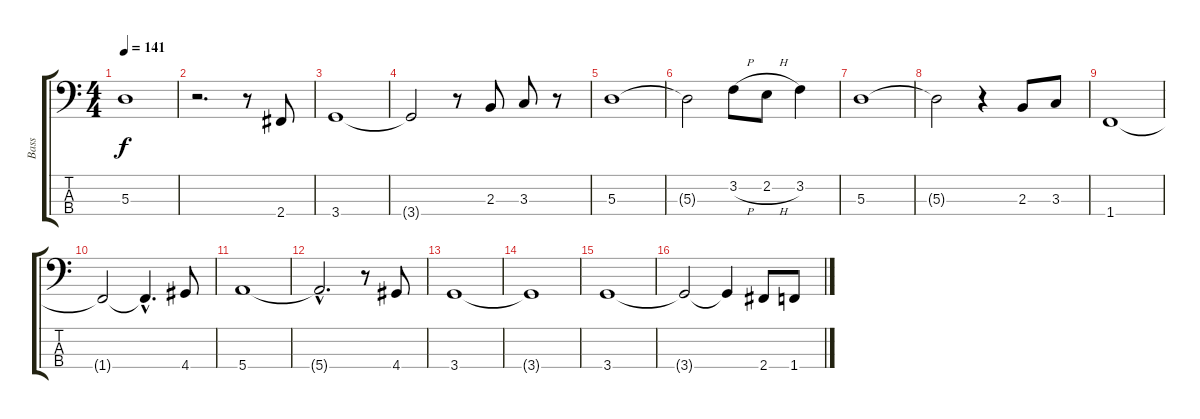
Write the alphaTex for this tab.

\track ("Bass" "Bass") {instrument electricbassfinger}
\staff {score tabs}
\tuning (G2 D2 A1 E1) {hide}
\ts (4 4)
\tempo 141
\clef f4
\ks c
5.3.1{dy f} |
r.2{d} r.8 2.4.8 |
3.4.1 |
3.4{t}.2 r.8 2.3.8 3.3.8 r.8 |
5.3.1 |
5.3{t}.2 3.2{h}.8 2.2{h}.8 3.2.4 |
5.3.1 |
5.3{t}.2 r.4 2.3.8 3.3.8 |
1.4.1 |
1.4{t}.2 1.4{hac t}.4{d} 4.4.8 |
5.4.1 |
5.4{hac t}.2{d} r.8 4.4.8 |
3.4.1 |
3.4{t}.1 |
3.4.1 |
3.4{t}.2 3.4{t}.4 2.4.8 1.4.8
